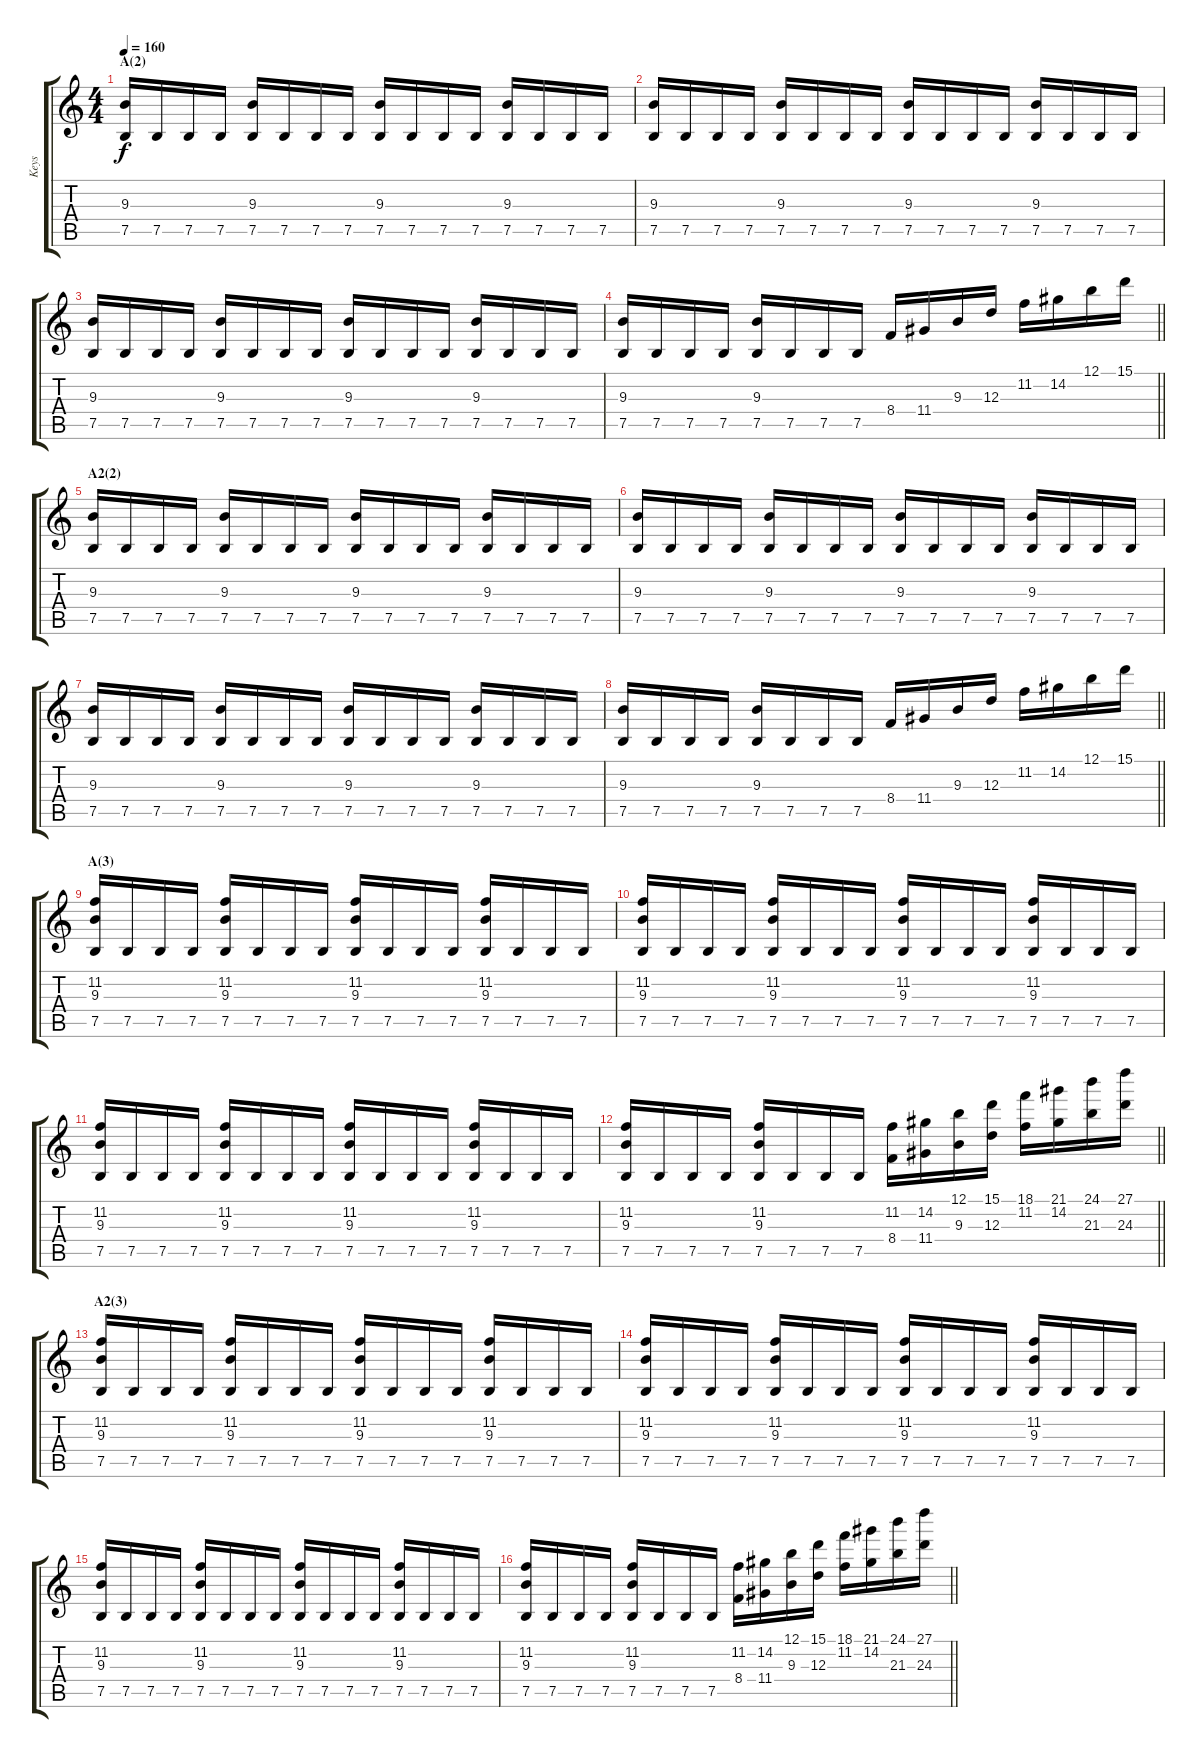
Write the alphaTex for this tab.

\track ("Keys" "Keys") {instrument synthbass1}
\staff {score tabs}
\tuning (B3 Gb3 D3 A2 E2 B1) {hide}
\ts (4 4)
\section ("" "A(2)")
\tempo 160
\clef g2
\ks c
(9.3 7.5).16{dy f} 7.5.16 7.5.16 7.5.16 (9.3 7.5).16 7.5.16 7.5.16 7.5.16 (9.3 7.5).16 7.5.16 7.5.16 7.5.16 (9.3 7.5).16 7.5.16 7.5.16 7.5.16 |
(9.3 7.5).16 7.5.16 7.5.16 7.5.16 (9.3 7.5).16 7.5.16 7.5.16 7.5.16 (9.3 7.5).16 7.5.16 7.5.16 7.5.16 (9.3 7.5).16 7.5.16 7.5.16 7.5.16 |
(9.3 7.5).16 7.5.16 7.5.16 7.5.16 (9.3 7.5).16 7.5.16 7.5.16 7.5.16 (9.3 7.5).16 7.5.16 7.5.16 7.5.16 (9.3 7.5).16 7.5.16 7.5.16 7.5.16 |
\barLineRight lightlight
(9.3 7.5).16 7.5.16 7.5.16 7.5.16 (9.3 7.5).16 7.5.16 7.5.16 7.5.16 8.4.16 11.4.16 9.3.16 12.3.16 11.2.16 14.2.16 12.1.16 15.1.16 |
\section ("" "A2(2)")
(9.3 7.5).16 7.5.16 7.5.16 7.5.16 (9.3 7.5).16 7.5.16 7.5.16 7.5.16 (9.3 7.5).16 7.5.16 7.5.16 7.5.16 (9.3 7.5).16 7.5.16 7.5.16 7.5.16 |
(9.3 7.5).16 7.5.16 7.5.16 7.5.16 (9.3 7.5).16 7.5.16 7.5.16 7.5.16 (9.3 7.5).16 7.5.16 7.5.16 7.5.16 (9.3 7.5).16 7.5.16 7.5.16 7.5.16 |
(9.3 7.5).16 7.5.16 7.5.16 7.5.16 (9.3 7.5).16 7.5.16 7.5.16 7.5.16 (9.3 7.5).16 7.5.16 7.5.16 7.5.16 (9.3 7.5).16 7.5.16 7.5.16 7.5.16 |
\barLineRight lightlight
(9.3 7.5).16 7.5.16 7.5.16 7.5.16 (9.3 7.5).16 7.5.16 7.5.16 7.5.16 8.4.16 11.4.16 9.3.16 12.3.16 11.2.16 14.2.16 12.1.16 15.1.16 |
\section ("" "A(3)")
(11.2 9.3 7.5).16 7.5.16 7.5.16 7.5.16 (11.2 9.3 7.5).16 7.5.16 7.5.16 7.5.16 (11.2 9.3 7.5).16 7.5.16 7.5.16 7.5.16 (11.2 9.3 7.5).16 7.5.16 7.5.16 7.5.16 |
(11.2 9.3 7.5).16 7.5.16 7.5.16 7.5.16 (11.2 9.3 7.5).16 7.5.16 7.5.16 7.5.16 (11.2 9.3 7.5).16 7.5.16 7.5.16 7.5.16 (11.2 9.3 7.5).16 7.5.16 7.5.16 7.5.16 |
(11.2 9.3 7.5).16 7.5.16 7.5.16 7.5.16 (11.2 9.3 7.5).16 7.5.16 7.5.16 7.5.16 (11.2 9.3 7.5).16 7.5.16 7.5.16 7.5.16 (11.2 9.3 7.5).16 7.5.16 7.5.16 7.5.16 |
\barLineRight lightlight
(11.2 9.3 7.5).16 7.5.16 7.5.16 7.5.16 (11.2 9.3 7.5).16 7.5.16 7.5.16 7.5.16 (11.2 8.4).16 (14.2 11.4).16 (12.1 9.3).16 (15.1 12.3).16 (18.1 11.2).16 (21.1 14.2).16 (24.1 21.3).16 (27.1 24.3).16 |
\section ("" "A2(3)")
(11.2 9.3 7.5).16 7.5.16 7.5.16 7.5.16 (11.2 9.3 7.5).16 7.5.16 7.5.16 7.5.16 (11.2 9.3 7.5).16 7.5.16 7.5.16 7.5.16 (11.2 9.3 7.5).16 7.5.16 7.5.16 7.5.16 |
(11.2 9.3 7.5).16 7.5.16 7.5.16 7.5.16 (11.2 9.3 7.5).16 7.5.16 7.5.16 7.5.16 (11.2 9.3 7.5).16 7.5.16 7.5.16 7.5.16 (11.2 9.3 7.5).16 7.5.16 7.5.16 7.5.16 |
(11.2 9.3 7.5).16 7.5.16 7.5.16 7.5.16 (11.2 9.3 7.5).16 7.5.16 7.5.16 7.5.16 (11.2 9.3 7.5).16 7.5.16 7.5.16 7.5.16 (11.2 9.3 7.5).16 7.5.16 7.5.16 7.5.16 |
\barLineRight lightlight
(11.2 9.3 7.5).16 7.5.16 7.5.16 7.5.16 (11.2 9.3 7.5).16 7.5.16 7.5.16 7.5.16 (11.2 8.4).16 (14.2 11.4).16 (12.1 9.3).16 (15.1 12.3).16 (18.1 11.2).16 (21.1 14.2).16 (24.1 21.3).16 (27.1 24.3).16
